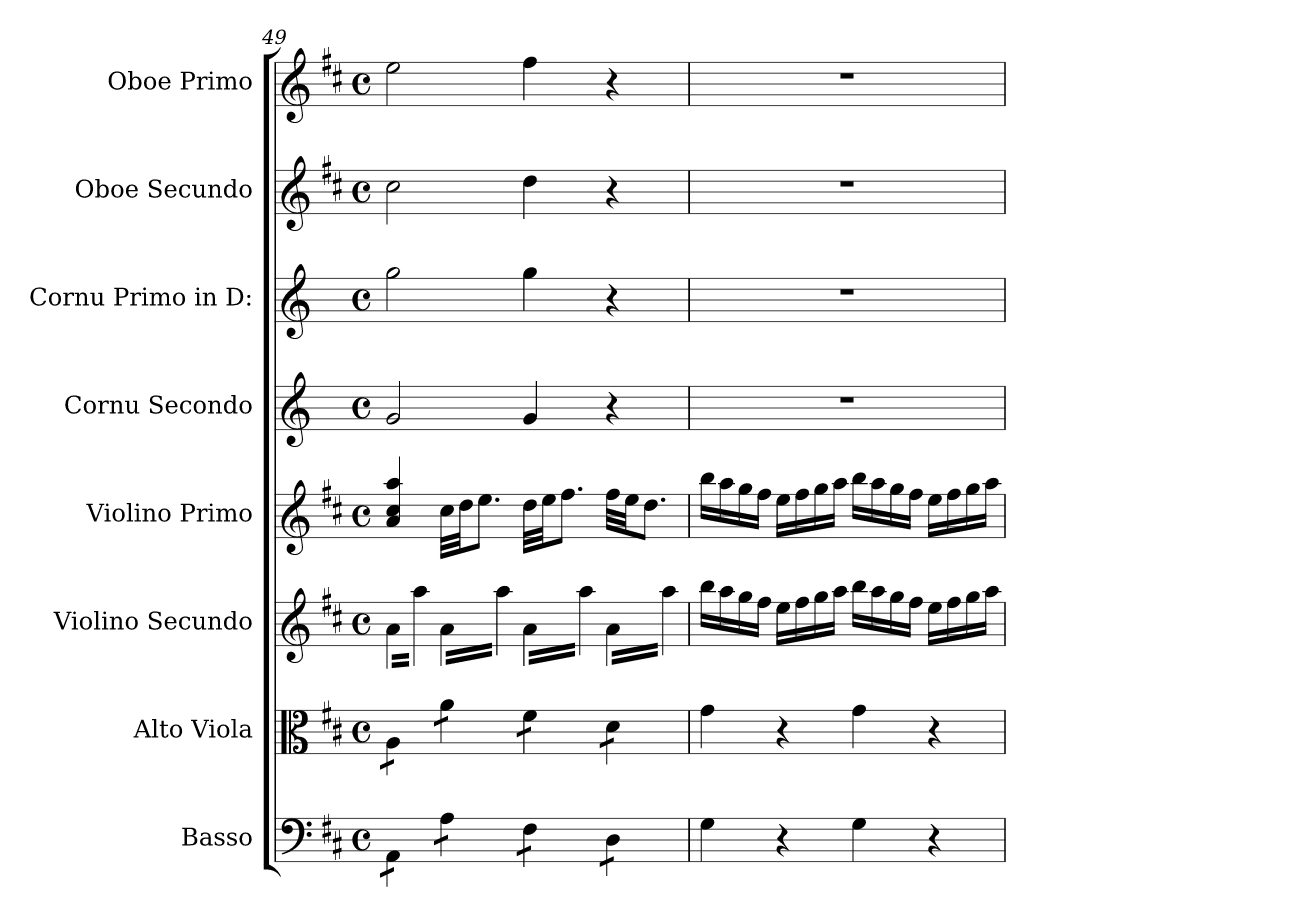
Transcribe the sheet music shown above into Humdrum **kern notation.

**kern	**kern	**kern	**kern	**kern	**kern	**kern	**kern
*part8	*part7	*part6	*part5	*part4	*part3	*part2	*part1
*staff8	*staff7	*staff6	*staff5	*staff4	*staff3	*staff2	*staff1
*I"Basso	*I"Alto Viola	*I"Violino Secundo	*I"Violino Primo	*I"Cornu Secondo	*I"Cornu Primo in D:	*I"Oboe Secundo	*I"Oboe Primo
*	*I'Vla	*	*I'Vn I	*	*I'Cor I	*	*I'Ob I
*clefF4	*clefC3	*clefG2	*clefG2	*clefG2	*clefG2	*clefG2	*clefG2
*	*	*	*	*ITrd-1c-2	*ITrd-1c-2	*	*
*k[f#c#]	*k[f#c#]	*k[f#c#]	*k[f#c#]	*k[f#c#]	*k[f#c#]	*k[f#c#]	*k[f#c#]
*D:	*D:	*D:	*D:	*D:	*D:	*D:	*D:
*M4/4	*M4/4	*M4/4	*M4/4	*M4/4	*M4/4	*M4/4	*M4/4
*met(c)	*met(c)	*met(c)	*met(c)	*met(c)	*met(c)	*met(c)	*met(c)
=49	=49	=49	=49	=49	=49	=49	=49
!	!LO:TX:a:color=crimson:t=⚠	!	!	!	!	!	!
!LO:TX:a:color=crimson:t=⚠	!	!	!	!	!	!	!
*tremolo	*	*	*	*	*	*	*
*	*tremolo	*	*	*	*	*	*
*	*	*tremolo	*	*	*	*	*
8AA\L	8A\L	16a\LL	4a/ 4cc#/ 4aa/	2a/	2aa\	2cc#\	2ee\
.	.	16aa\	.	.	.	.	.
8AA\J	8A\J	16a\	.	.	.	.	.
.	.	16aa\JJ	.	.	.	.	.
8A\L	8a\L	16a\LL	32cc#\LLL	.	.	.	.
.	.	.	32dd\JJ	.	.	.	.
.	.	16aa\	8.ee\J	.	.	.	.
8A\J	8a\J	16a\	.	.	.	.	.
.	.	16aa\JJ	.	.	.	.	.
8F#\L	8f#\L	16a\LL	32dd\LLL	4a/	4aa\	4dd\	4ff#\
.	.	.	32ee\JJ	.	.	.	.
.	.	16aa\	8.ff#\J	.	.	.	.
8F#\J	8f#\J	16a\	.	.	.	.	.
.	.	16aa\JJ	.	.	.	.	.
8D\L	8d\L	16a\LL	32ff#\LLL	4r	4r	4r	4r
.	.	.	32ee\JJ	.	.	.	.
.	.	16aa\	8.dd\J	.	.	.	.
8D\J	8d\J	16a\	.	.	.	.	.
*	*Xtremolo	*	*	*	*	*	*
*Xtremolo	*	*	*	*	*	*	*
.	.	16aa\JJ	.	.	.	.	.
*	*	*Xtremolo	*	*	*	*	*
=50	=50	=50	=50	=50	=50	=50	=50
4G\	4g\	16bb\LL	16bb\LL	1r	1r	1r	1r
.	.	16aa\	16aa\	.	.	.	.
.	.	16gg\	16gg\	.	.	.	.
.	.	16ff#\JJ	16ff#\JJ	.	.	.	.
4r	4r	16ee\LL	16ee\LL	.	.	.	.
.	.	16ff#\	16ff#\	.	.	.	.
.	.	16gg\	16gg\	.	.	.	.
.	.	16aa\JJ	16aa\JJ	.	.	.	.
4G\	4g\	16bb\LL	16bb\LL	.	.	.	.
.	.	16aa\	16aa\	.	.	.	.
.	.	16gg\	16gg\	.	.	.	.
.	.	16ff#\JJ	16ff#\JJ	.	.	.	.
4r	4r	16ee\LL	16ee\LL	.	.	.	.
.	.	16ff#\	16ff#\	.	.	.	.
.	.	16gg\	16gg\	.	.	.	.
.	.	16aa\JJ	16aa\JJ	.	.	.	.
=	=	=	=	=	=	=	=
*-	*-	*-	*-	*-	*-	*-	*-
